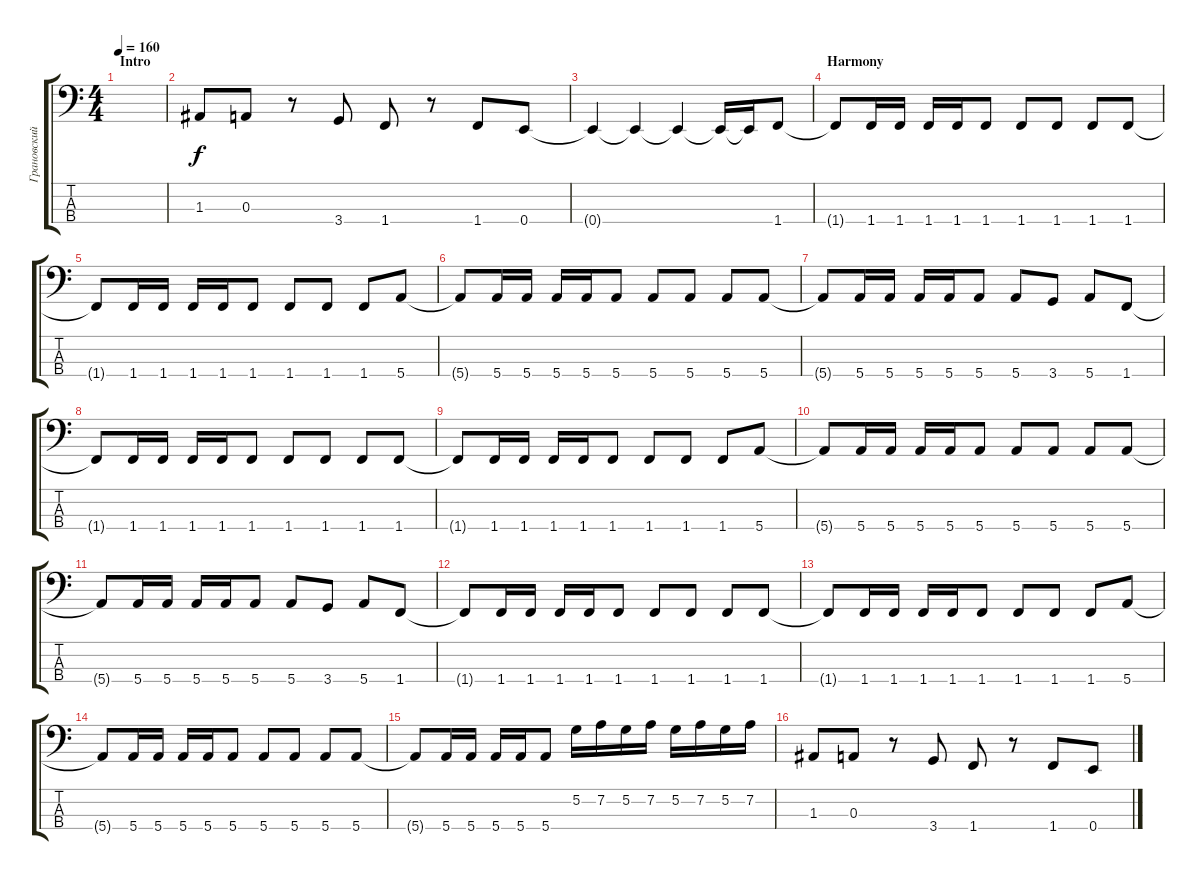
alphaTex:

\track ("Грановский (Bass)" "Грановский") {instrument electricbassfinger}
\staff {score tabs}
\tuning (G2 D2 A1 E1) {hide}
\ts (4 4)
\section ("" "Intro ")
\tempo 160
\clef f4
\ks c
|
1.3.8 0.3.8 r.8 3.4.8 1.4.8 r.8 1.4.8 0.4.8 |
0.4{t}.4 0.4{t}.4 0.4{t}.4 0.4{t}.16 0.4{t}.16 1.4.8 |
\section ("" "Harmony")
1.4{t}.8 1.4.16 1.4.16 1.4.16 1.4.16 1.4.8 1.4.8 1.4.8 1.4.8 1.4.8 |
1.4{t}.8 1.4.16 1.4.16 1.4.16 1.4.16 1.4.8 1.4.8 1.4.8 1.4.8 5.4.8 |
5.4{t}.8 5.4.16 5.4.16 5.4.16 5.4.16 5.4.8 5.4.8 5.4.8 5.4.8 5.4.8 |
5.4{t}.8 5.4.16 5.4.16 5.4.16 5.4.16 5.4.8 5.4.8 3.4.8 5.4.8 1.4.8 |
1.4{t}.8 1.4.16 1.4.16 1.4.16 1.4.16 1.4.8 1.4.8 1.4.8 1.4.8 1.4.8 |
1.4{t}.8 1.4.16 1.4.16 1.4.16 1.4.16 1.4.8 1.4.8 1.4.8 1.4.8 5.4.8 |
5.4{t}.8 5.4.16 5.4.16 5.4.16 5.4.16 5.4.8 5.4.8 5.4.8 5.4.8 5.4.8 |
5.4{t}.8 5.4.16 5.4.16 5.4.16 5.4.16 5.4.8 5.4.8 3.4.8 5.4.8 1.4.8 |
1.4{t}.8 1.4.16 1.4.16 1.4.16 1.4.16 1.4.8 1.4.8 1.4.8 1.4.8 1.4.8 |
1.4{t}.8 1.4.16 1.4.16 1.4.16 1.4.16 1.4.8 1.4.8 1.4.8 1.4.8 5.4.8 |
5.4{t}.8 5.4.16 5.4.16 5.4.16 5.4.16 5.4.8 5.4.8 5.4.8 5.4.8 5.4.8 |
5.4{t}.8 5.4.16 5.4.16 5.4.16 5.4.16 5.4.8 5.2.16 7.2.16 5.2.16 7.2.16 5.2.16 7.2.16 5.2.16 7.2.16 |
1.3.8 0.3.8 r.8 3.4.8 1.4.8 r.8 1.4.8 0.4.8
